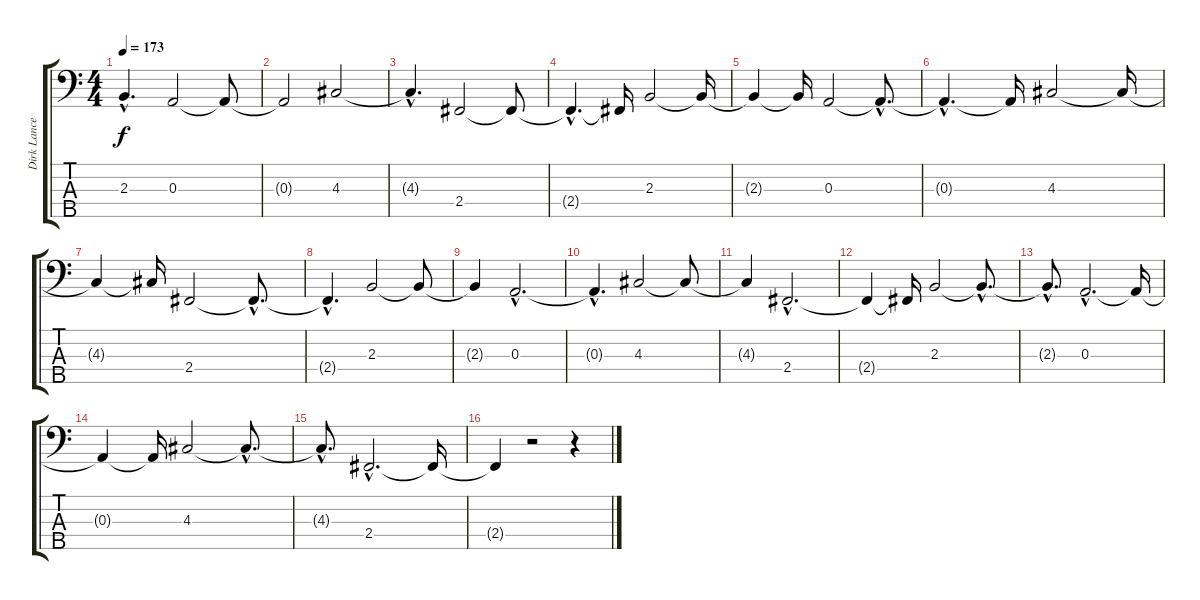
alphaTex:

\track ("Dirk Lance-Bass effects" "Dirk Lance") {instrument fretlessbass}
\staff {score tabs}
\tuning (G2 D2 A1 E1 B0) {hide}
\ts (4 4)
\tempo 173
\clef f4
\ks c
2.3{hac t}.4{d dy f} 0.3.2 0.3{t}.8 |
0.3{t}.2 4.3.2 |
4.3{hac t}.4{d} 2.4.2 2.4{t}.8 |
2.4{hac t}.4{d} 2.4{t}.16 2.3.2 2.3{t}.16 |
2.3{t}.4 2.3{t}.16 0.3.2 0.3{hac t}.8{d} |
0.3{hac t}.4{d} 0.3{t}.16 4.3.2 4.3{t}.16 |
4.3{t}.4 4.3{t}.16 2.4.2 2.4{hac t}.8{d} |
2.4{hac t}.4{d} 2.3.2 2.3{t}.8 |
2.3{t}.4 0.3{hac}.2{d} |
0.3{hac t}.4{d} 4.3.2 4.3{t}.8 |
4.3{t}.4 2.4{hac}.2{d} |
2.4{t}.4 2.4{t}.16 2.3.2 2.3{hac t}.8{d} |
2.3{hac t}.8{d} 0.3{hac}.2{d} 0.3{t}.16 |
0.3{t}.4 0.3{t}.16 4.3.2 4.3{hac t}.8{d} |
4.3{hac t}.8{d} 2.4{hac}.2{d} 2.4{t}.16 |
2.4{t}.4 r.2 r.4
